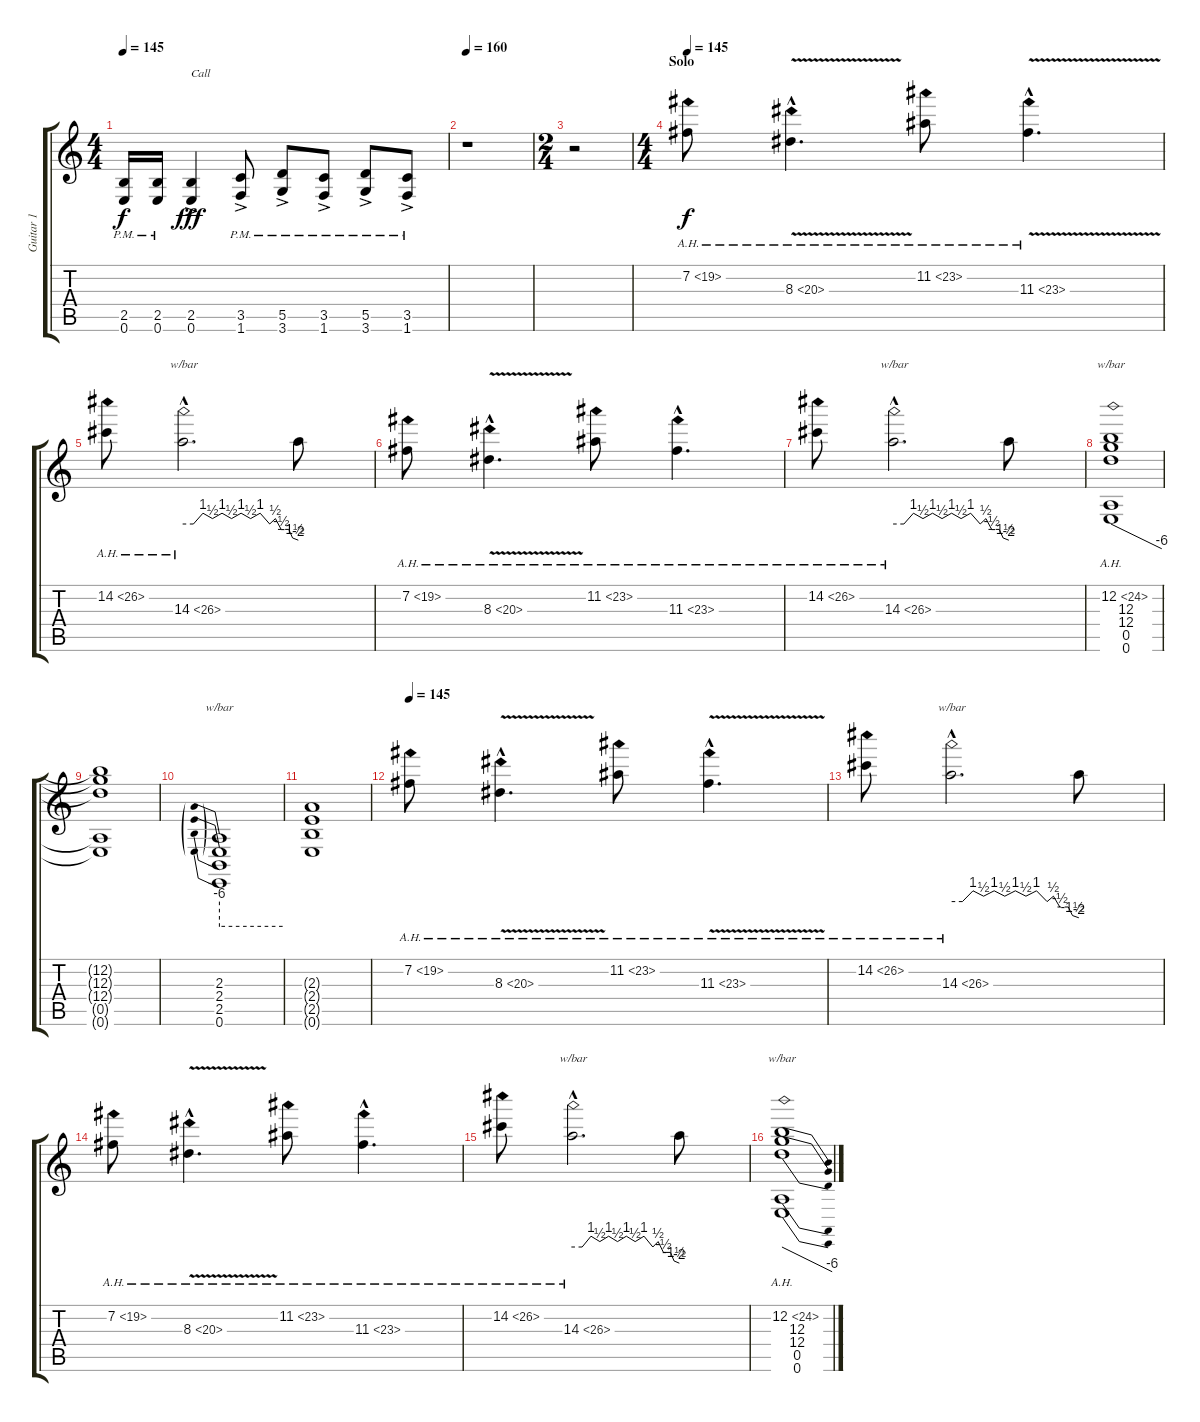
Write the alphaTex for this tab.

\track ("Guitar 1" "Guitar 1") {instrument distortionguitar}
\staff {score tabs}
\tuning (E4 B3 G3 D3 A2 E2) {hide}
\ts (4 4)
\tempo 145
\clef g2
\ks c
(2.5{pm} 0.6{pm}).16{dy f} (2.5{pm} 0.6{pm}).16 (2.5{ac} 0.6{ac}).4{txt "Call" dy fff} (3.5{ac pm} 1.6{ac pm}).8 (5.5{ac pm} 3.6{ac pm}).8 (3.5{ac pm} 1.6{ac pm}).8 (5.5{ac pm} 3.6{ac pm}).8 (3.5{ac pm} 1.6{ac pm}).8 |
\tempo 160
r.1 |
\ts (2 4)
r.2 |
\ts (4 4)
\section ("" "Solo")
\tempo 145
7.2{ah 12}.8{dy f} 8.3{ah 12 v hac}.4{d} 11.2{ah 12}.8 11.3{ah 12 v hac}.4{d} |
14.2{ah 12}.8 14.3{ah 12 hac}.2{d tbe (custom default 0 0 5 0 10 4 15 2 20 4 25 2 30 4 35 2 40 4 45 0 48 2 51 -2 55 -2 57 -6 60 -8)} 14.3{t}.8 |
7.2{ah 12}.8 8.3{ah 12 v hac}.4{d} 11.2{ah 12}.8 11.3{ah 12 hac}.4{d} |
14.2{ah 12}.8 14.3{ah 12 hac}.2{d tbe (custom default 0 0 5 0 10 4 15 2 20 4 25 2 30 4 35 2 40 4 45 0 48 2 51 -2 55 -2 57 -6 60 -8)} 14.3{t}.8 |
(12.2{ah 12} 12.3 12.4 0.5 0.6).1{tbe (dive default 0 0 60 -24)} |
(12.2{t} 12.3{t} 12.4{t} 0.5{t} 0.6{t}).1 |
(2.3 2.4 2.5 0.6).1{tbe (predive default 0 -24 60 -24)} |
(2.3{t} 2.4{t} 2.5{t} 0.6{t}).1 |
\tempo 145
7.2{ah 12}.8 8.3{ah 12 v hac}.4{d} 11.2{ah 12}.8 11.3{ah 12 v hac}.4{d} |
14.2{ah 12}.8 14.3{ah 12 hac}.2{d tbe (custom default 0 0 5 0 10 4 15 2 20 4 25 2 30 4 35 2 40 4 45 0 48 2 51 -2 55 -2 57 -6 60 -8)} 14.3{t}.8 |
7.2{ah 12}.8 8.3{ah 12 v hac}.4{d} 11.2{ah 12}.8 11.3{ah 12 hac}.4{d} |
14.2{ah 12}.8 14.3{ah 12 hac}.2{d tbe (custom default 0 0 5 0 10 4 15 2 20 4 25 2 30 4 35 2 40 4 45 0 48 2 51 -2 55 -2 57 -6 60 -8)} 14.3{t}.8 |
(12.2{ah 12} 12.3 12.4 0.5 0.6).1{tbe (dive default 0 0 60 -24)}
